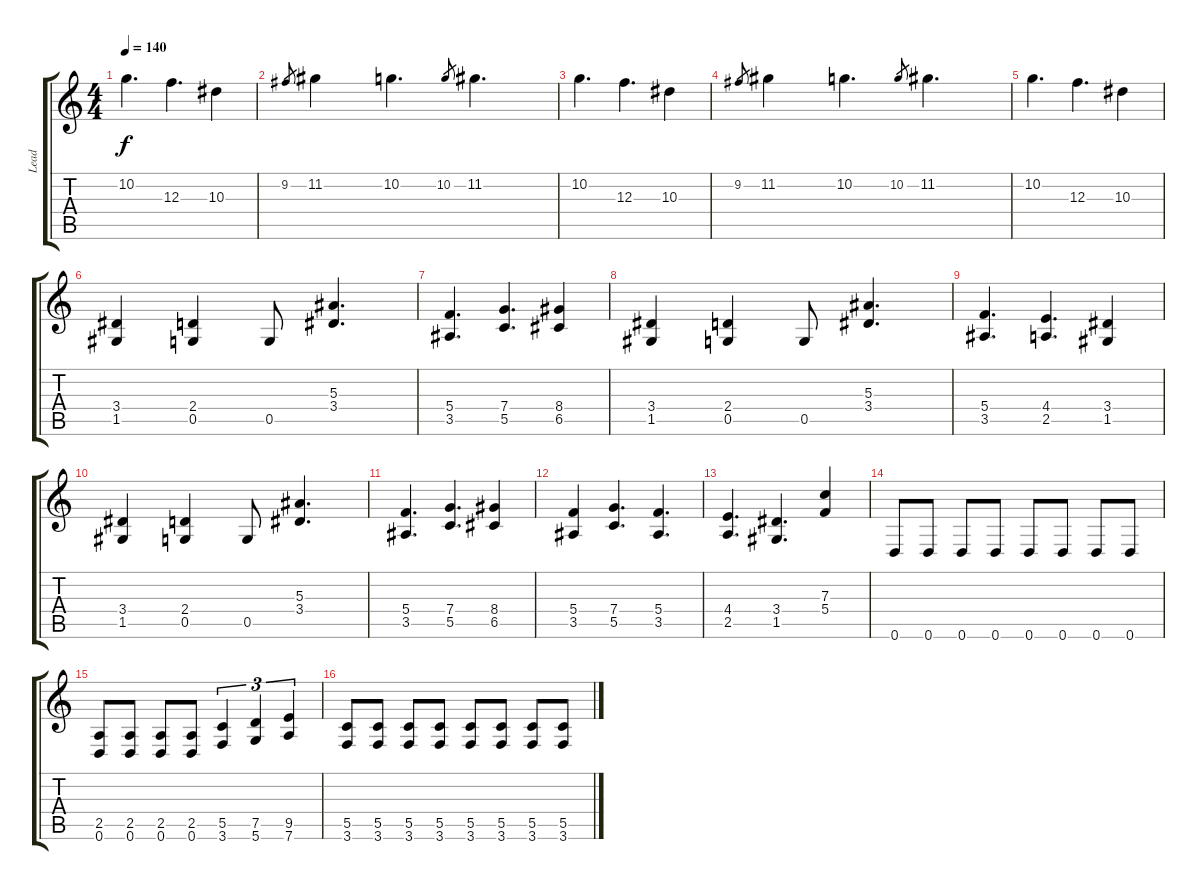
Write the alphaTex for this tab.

\track ("Lead" "Lead") {instrument distortionguitar}
\staff {score tabs}
\tuning (D4 A3 F3 C3 G2 D2) {hide}
\ts (4 4)
\tempo 140
\clef g2
\ks c
10.2.4{d dy f} 12.3.4{d} 10.3.4 |
9.2.8{gr} 11.2.4 10.2.4{d} 10.2.8{gr} 11.2.4{d} |
10.2.4{d} 12.3.4{d} 10.3.4 |
9.2.8{gr} 11.2.4 10.2.4{d} 10.2.8{gr} 11.2.4{d} |
10.2.4{d} 12.3.4{d} 10.3.4 |
(3.4 1.5).4{instrument distortionguitar} (2.4 0.5).4 0.5.8 (5.3 3.4).4{d} |
(5.4 3.5).4{d} (7.4 5.5).4{d} (8.4 6.5).4 |
(3.4 1.5).4 (2.4 0.5).4 0.5.8 (5.3 3.4).4{d} |
(5.4 3.5).4{d} (4.4 2.5).4{d} (3.4 1.5).4 |
(3.4 1.5).4 (2.4 0.5).4 0.5.8 (5.3 3.4).4{d} |
(5.4 3.5).4{d} (7.4 5.5).4{d} (8.4 6.5).4 |
(5.4 3.5).4 (7.4 5.5).4{d} (5.4 3.5).4{d} |
(4.4 2.5).4{d} (3.4 1.5).4{d} (7.3 5.4).4 |
0.6.8 0.6.8 0.6.8 0.6.8 0.6.8 0.6.8 0.6.8 0.6.8 |
(2.5 0.6).8 (2.5 0.6).8 (2.5 0.6).8 (2.5 0.6).8 (5.5 3.6).4{tu (3 2)} (7.5 5.6).4{tu (3 2)} (9.5 7.6).4{tu (3 2)} |
(5.5 3.6).8 (5.5 3.6).8 (5.5 3.6).8 (5.5 3.6).8 (5.5 3.6).8 (5.5 3.6).8 (5.5 3.6).8 (5.5 3.6).8
